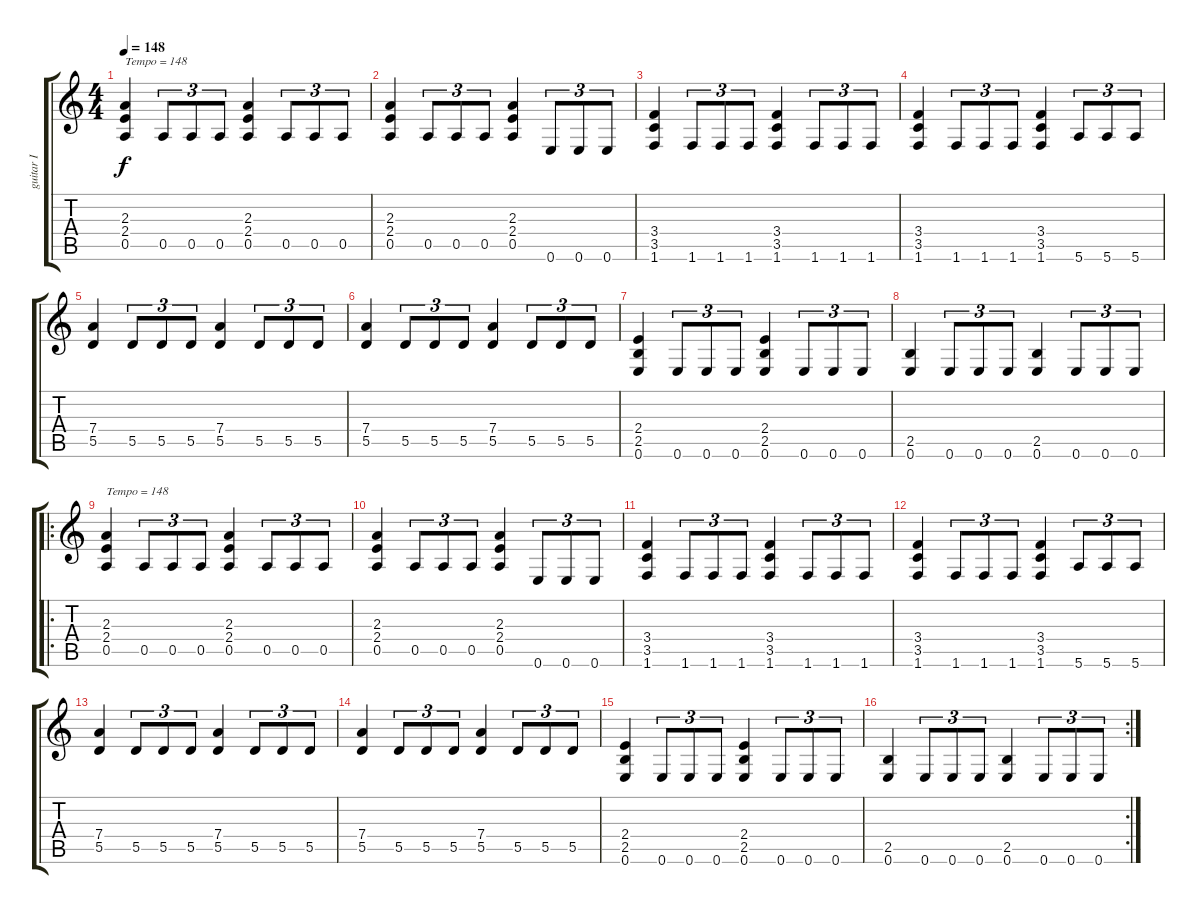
\track ("guitar I" "guitar I") {instrument distortionguitar}
\staff {score tabs}
\tuning (E4 B3 G3 D3 A2 E2) {hide}
\ts (4 4)
\tempo 148
\clef g2
\ks c
(2.3 2.4 0.5).4{txt "Tempo = 148" dy f instrument distortionguitar} 0.5.8{tu (3 2)} 0.5.8{tu (3 2)} 0.5.8{tu (3 2)} (2.3 2.4 0.5).4 0.5.8{tu (3 2)} 0.5.8{tu (3 2)} 0.5.8{tu (3 2)} |
(2.3 2.4 0.5).4 0.5.8{tu (3 2)} 0.5.8{tu (3 2)} 0.5.8{tu (3 2)} (2.3 2.4 0.5).4 0.6.8{tu (3 2)} 0.6.8{tu (3 2)} 0.6.8{tu (3 2)} |
(3.4 3.5 1.6).4 1.6.8{tu (3 2)} 1.6.8{tu (3 2)} 1.6.8{tu (3 2)} (3.4 3.5 1.6).4 1.6.8{tu (3 2)} 1.6.8{tu (3 2)} 1.6.8{tu (3 2)} |
(3.4 3.5 1.6).4 1.6.8{tu (3 2)} 1.6.8{tu (3 2)} 1.6.8{tu (3 2)} (3.4 3.5 1.6).4 5.6.8{tu (3 2)} 5.6.8{tu (3 2)} 5.6.8{tu (3 2)} |
(7.4 5.5).4 5.5.8{tu (3 2)} 5.5.8{tu (3 2)} 5.5.8{tu (3 2)} (7.4 5.5).4 5.5.8{tu (3 2)} 5.5.8{tu (3 2)} 5.5.8{tu (3 2)} |
(7.4 5.5).4 5.5.8{tu (3 2)} 5.5.8{tu (3 2)} 5.5.8{tu (3 2)} (7.4 5.5).4 5.5.8{tu (3 2)} 5.5.8{tu (3 2)} 5.5.8{tu (3 2)} |
(2.4 2.5 0.6).4 0.6.8{tu (3 2)} 0.6.8{tu (3 2)} 0.6.8{tu (3 2)} (2.4 2.5 0.6).4 0.6.8{tu (3 2)} 0.6.8{tu (3 2)} 0.6.8{tu (3 2)} |
(2.5 0.6).4 0.6.8{tu (3 2)} 0.6.8{tu (3 2)} 0.6.8{tu (3 2)} (2.5 0.6).4 0.6.8{tu (3 2)} 0.6.8{tu (3 2)} 0.6.8{tu (3 2)} |
\ro
(2.3 2.4 0.5).4{txt "Tempo = 148"} 0.5.8{tu (3 2)} 0.5.8{tu (3 2)} 0.5.8{tu (3 2)} (2.3 2.4 0.5).4 0.5.8{tu (3 2)} 0.5.8{tu (3 2)} 0.5.8{tu (3 2)} |
(2.3 2.4 0.5).4 0.5.8{tu (3 2)} 0.5.8{tu (3 2)} 0.5.8{tu (3 2)} (2.3 2.4 0.5).4 0.6.8{tu (3 2)} 0.6.8{tu (3 2)} 0.6.8{tu (3 2)} |
(3.4 3.5 1.6).4 1.6.8{tu (3 2)} 1.6.8{tu (3 2)} 1.6.8{tu (3 2)} (3.4 3.5 1.6).4 1.6.8{tu (3 2)} 1.6.8{tu (3 2)} 1.6.8{tu (3 2)} |
(3.4 3.5 1.6).4 1.6.8{tu (3 2)} 1.6.8{tu (3 2)} 1.6.8{tu (3 2)} (3.4 3.5 1.6).4 5.6.8{tu (3 2)} 5.6.8{tu (3 2)} 5.6.8{tu (3 2)} |
(7.4 5.5).4 5.5.8{tu (3 2)} 5.5.8{tu (3 2)} 5.5.8{tu (3 2)} (7.4 5.5).4 5.5.8{tu (3 2)} 5.5.8{tu (3 2)} 5.5.8{tu (3 2)} |
(7.4 5.5).4 5.5.8{tu (3 2)} 5.5.8{tu (3 2)} 5.5.8{tu (3 2)} (7.4 5.5).4 5.5.8{tu (3 2)} 5.5.8{tu (3 2)} 5.5.8{tu (3 2)} |
(2.4 2.5 0.6).4 0.6.8{tu (3 2)} 0.6.8{tu (3 2)} 0.6.8{tu (3 2)} (2.4 2.5 0.6).4 0.6.8{tu (3 2)} 0.6.8{tu (3 2)} 0.6.8{tu (3 2)} |
\rc 2
(2.5 0.6).4 0.6.8{tu (3 2)} 0.6.8{tu (3 2)} 0.6.8{tu (3 2)} (2.5 0.6).4 0.6.8{tu (3 2)} 0.6.8{tu (3 2)} 0.6.8{tu (3 2)}
